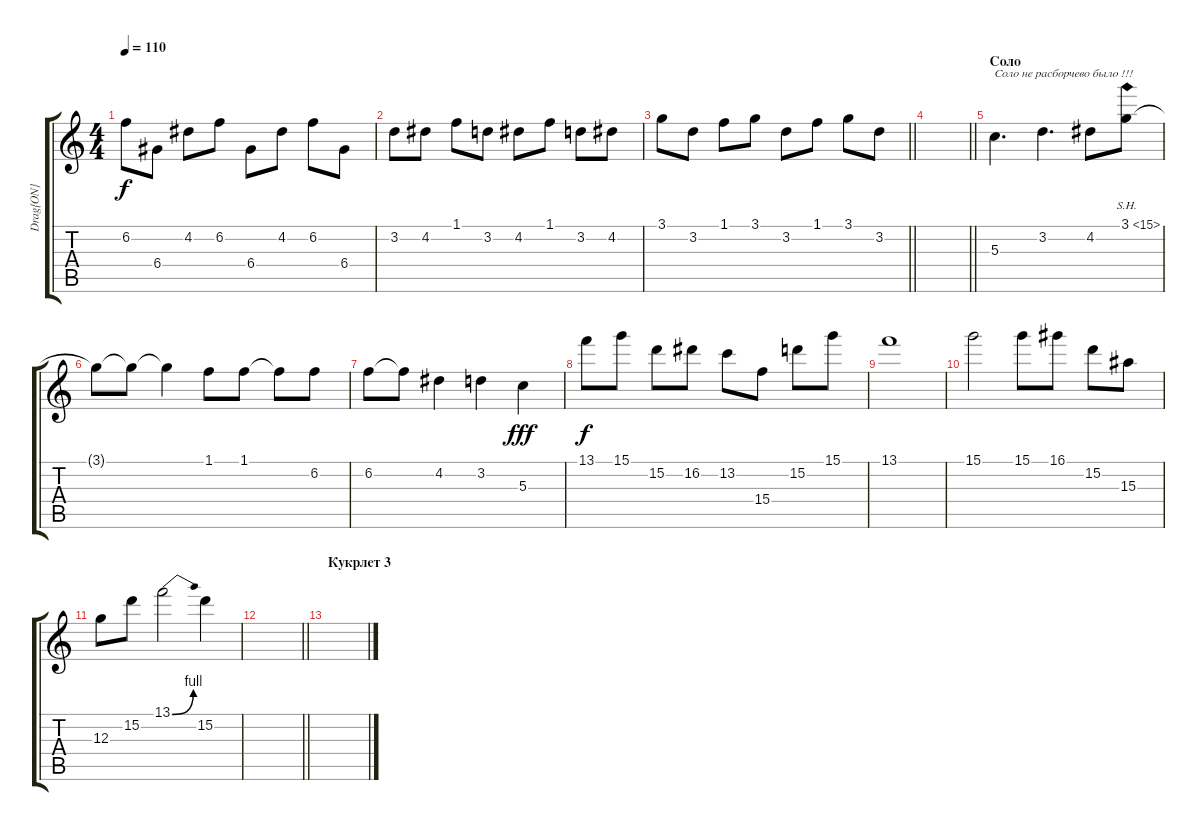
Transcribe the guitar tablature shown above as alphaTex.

\track ("Drag{ON}" "Drag{ON}") {instrument distortionguitar}
\staff {score tabs}
\tuning (E4 B3 G3 D3 A2 E2) {hide}
\ts (4 4)
\tempo 110
\clef g2
\ks c
6.2.8{dy f} 6.4.8 4.2.8 6.2.8 6.4.8 4.2.8 6.2.8 6.4.8 |
3.2.8 4.2.8 1.1.8 3.2.8 4.2.8 1.1.8 3.2.8 4.2.8 |
\barLineRight lightlight
3.1.8 3.2.8 1.1.8 3.1.8 3.2.8 1.1.8 3.1.8 3.2.8 |
\barLineRight lightlight
|
\section ("" "Соло")
5.3.4{d txt "Соло не расборчево было !!!"} 3.2.4{d} 4.2.8 3.1{sh 12}.8 |
3.1{t}.8 3.1{t}.8 3.1{t}.4 1.1.8 1.1.8 1.1{t}.8 6.2.8 |
6.2.8 6.2{t}.8 4.2.4 3.2.4 5.3.4{dy fff} |
13.1.8{dy f} 15.1.8 15.2.8 16.2.8 13.2.8 15.4.8 15.2.8 15.1.8 |
13.1.1 |
15.1.2 15.1.8 16.1.8 15.2.8 15.3.8 |
12.3.8 15.2.8 13.1{be (bend 0 0 60 4)}.2 15.2.4 |
\barLineRight lightlight
|
\section ("" "Кукрлет 3")
